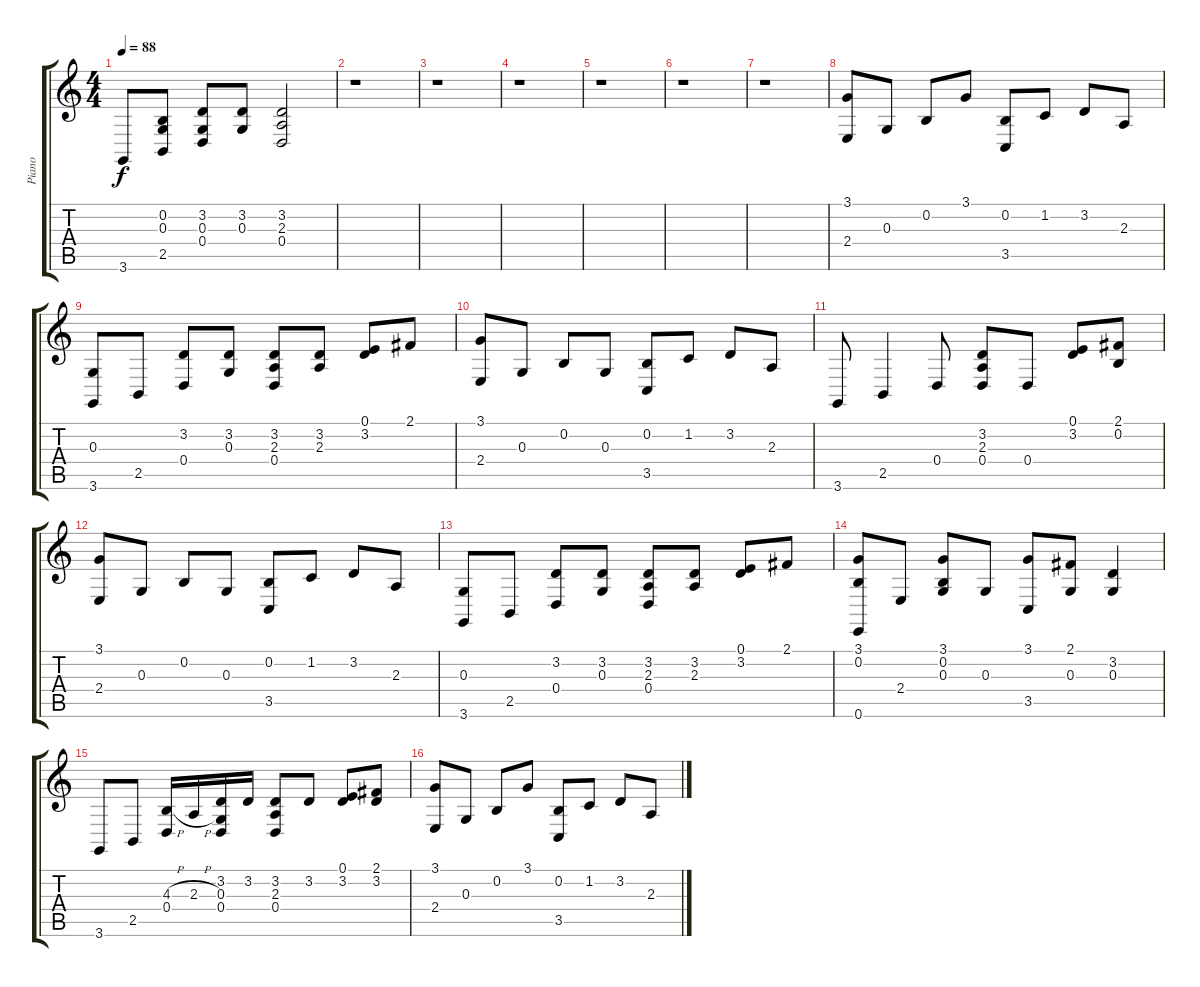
\track ("Piano" "Piano") {instrument brightacousticpiano}
\staff {score tabs}
\tuning (E4 B3 G3 D3 A2 E2) {hide}
\ts (4 4)
\tempo 88
\clef g2
\ks c
3.6.8{dy f} (0.2 0.3 2.5).8 (3.2 0.3 0.4).8 (3.2 0.3).8 (3.2 2.3 0.4).2 |
r.1 |
r.1 |
r.1 |
r.1 |
r.1 |
r.1 |
(3.1 2.4).8 0.3.8 0.2.8 3.1.8 (0.2 3.5).8 1.2.8 3.2.8 2.3.8 |
(0.3 3.6).8 2.5.8 (3.2 0.4).8 (3.2 0.3).8 (3.2 2.3 0.4).8 (3.2 2.3).8 (0.1 3.2).8 2.1.8 |
(3.1 2.4).8 0.3.8 0.2.8 0.3.8 (0.2 3.5).8 1.2.8 3.2.8 2.3.8 |
3.6.8 2.5.4 0.4.8 (3.2 2.3 0.4).8 0.4.8 (0.1 3.2).8 (2.1 0.2).8 |
(3.1 2.4).8 0.3.8 0.2.8 0.3.8 (0.2 3.5).8 1.2.8 3.2.8 2.3.8 |
(0.3 3.6).8 2.5.8 (3.2 0.4).8 (3.2 0.3).8 (3.2 2.3 0.4).8 (3.2 2.3).8 (0.1 3.2).8 2.1.8 |
(3.1 0.2 0.6).8 2.4.8 (3.1 0.2 0.3).8 0.3.8 (3.1 3.5).8 (2.1 0.3).8 (3.2 0.3).4 |
3.6.8 2.5.8 (4.3{h} 0.4).16 2.3{h}.16 (3.2 0.3 0.4).16 3.2.16 (3.2 2.3 0.4).8 3.2.8 (0.1 3.2).8 (2.1 3.2).8 |
(3.1 2.4).8 0.3.8 0.2.8 3.1.8 (0.2 3.5).8 1.2.8 3.2.8 2.3.8
